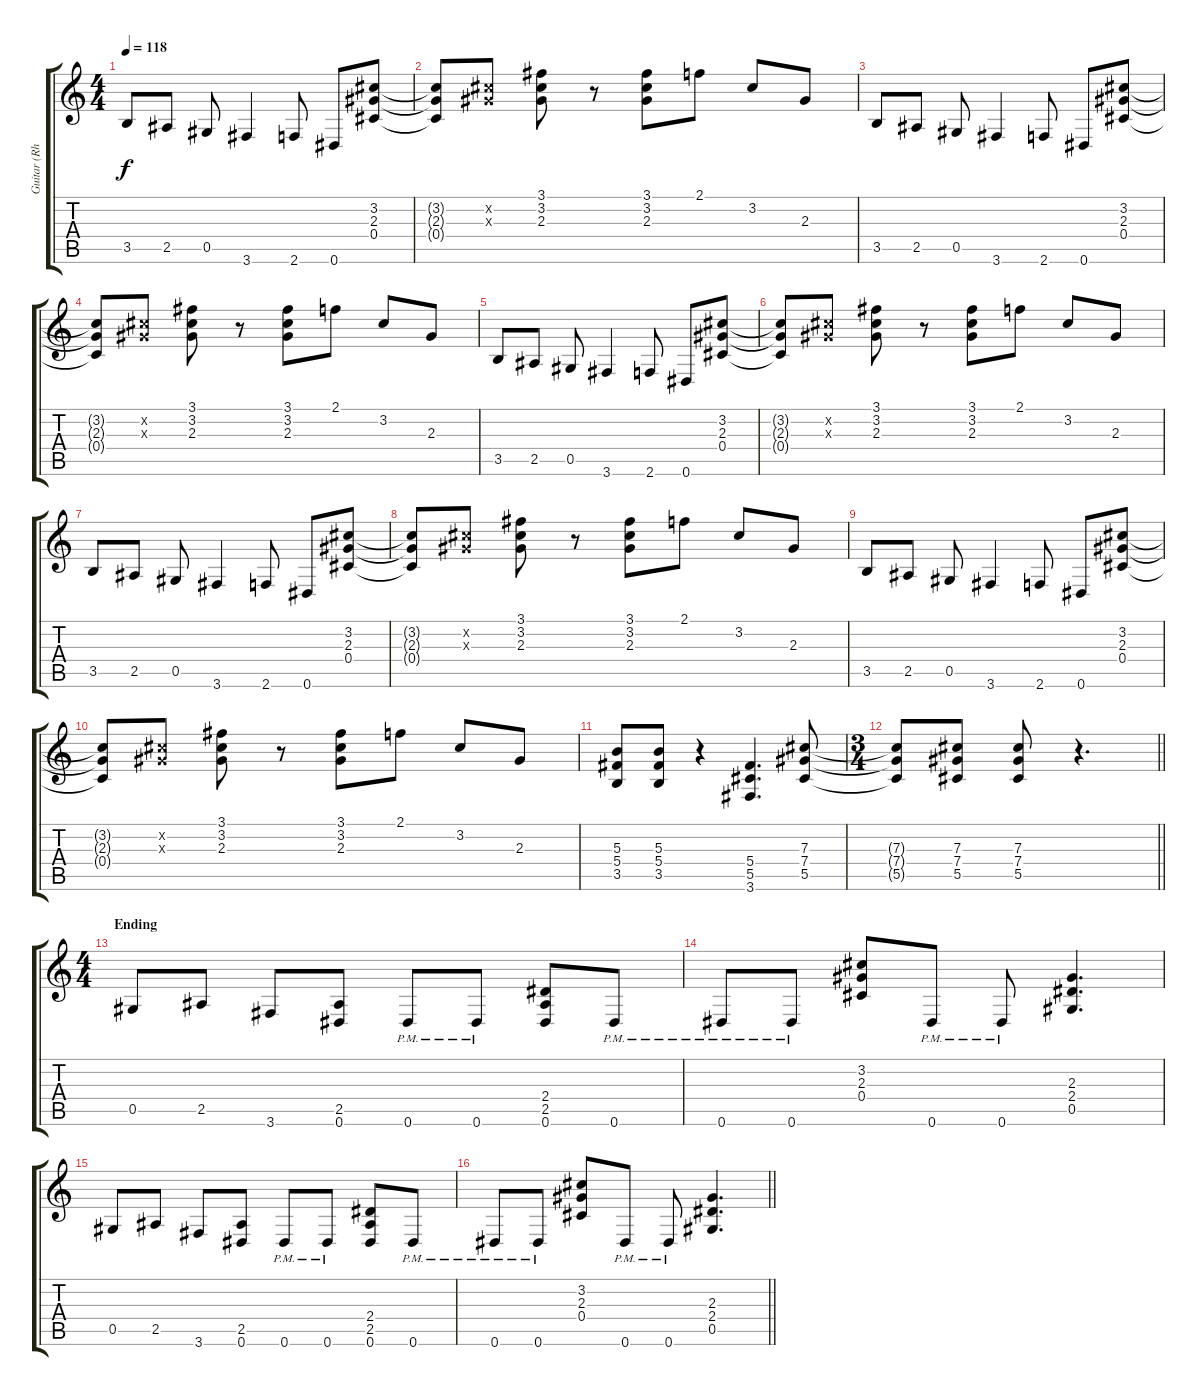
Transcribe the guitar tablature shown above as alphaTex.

\track ("Guitar (Rhythm)" "Guitar (Rh") {instrument distortionguitar}
\staff {score tabs}
\tuning (Eb4 Bb3 Gb3 Db3 Ab2 Eb2) {hide}
\ts (4 4)
\tempo 118
\clef g2
\ks c
3.5.8{dy f} 2.5.8 0.5.8 3.6.4 2.6.8 0.6.8 (3.2 2.3 0.4).8 |
(3.2{t} 2.3{t} 0.4{t}).8 (3.2{x} 2.3{x}).8 (3.1 3.2 2.3).8 r.8 (3.1 3.2 2.3).8 2.1.8 3.2.8 2.3.8 |
3.5.8 2.5.8 0.5.8 3.6.4 2.6.8 0.6.8 (3.2 2.3 0.4).8 |
(3.2{t} 2.3{t} 0.4{t}).8 (3.2{x} 2.3{x}).8 (3.1 3.2 2.3).8 r.8 (3.1 3.2 2.3).8 2.1.8 3.2.8 2.3.8 |
3.5.8 2.5.8 0.5.8 3.6.4 2.6.8 0.6.8 (3.2 2.3 0.4).8 |
(3.2{t} 2.3{t} 0.4{t}).8 (3.2{x} 2.3{x}).8 (3.1 3.2 2.3).8 r.8 (3.1 3.2 2.3).8 2.1.8 3.2.8 2.3.8 |
3.5.8 2.5.8 0.5.8 3.6.4 2.6.8 0.6.8 (3.2 2.3 0.4).8 |
(3.2{t} 2.3{t} 0.4{t}).8 (3.2{x} 2.3{x}).8 (3.1 3.2 2.3).8 r.8 (3.1 3.2 2.3).8 2.1.8 3.2.8 2.3.8 |
3.5.8 2.5.8 0.5.8 3.6.4 2.6.8 0.6.8 (3.2 2.3 0.4).8 |
(3.2{t} 2.3{t} 0.4{t}).8 (3.2{x} 2.3{x}).8 (3.1 3.2 2.3).8 r.8 (3.1 3.2 2.3).8 2.1.8 3.2.8 2.3.8 |
(5.3 5.4 3.5).8 (5.3 5.4 3.5).8 r.4 (5.4 5.5 3.6).4{d} (7.3 7.4 5.5).8 |
\ts (3 4)
\barLineRight lightlight
(7.3{t} 7.4{t} 5.5{t}).8 (7.3 7.4 5.5).8 (7.3 7.4 5.5).8 r.4{d} |
\ts (4 4)
\section ("" "Ending")
0.5.8 2.5.8 3.6.8 (2.5 0.6).8 0.6{pm}.8 0.6{pm}.8 (2.4 2.5 0.6).8 0.6{pm}.8 |
0.6{pm}.8 0.6{pm}.8 (3.2 2.3 0.4).8 0.6{pm}.8 0.6{pm}.8 (2.3 2.4 0.5).4{d} |
0.5.8 2.5.8 3.6.8 (2.5 0.6).8 0.6{pm}.8 0.6{pm}.8 (2.4 2.5 0.6).8 0.6{pm}.8 |
\barLineRight lightlight
0.6{pm}.8 0.6{pm}.8 (3.2 2.3 0.4).8 0.6{pm}.8 0.6{pm}.8 (2.3 2.4 0.5).4{d}
